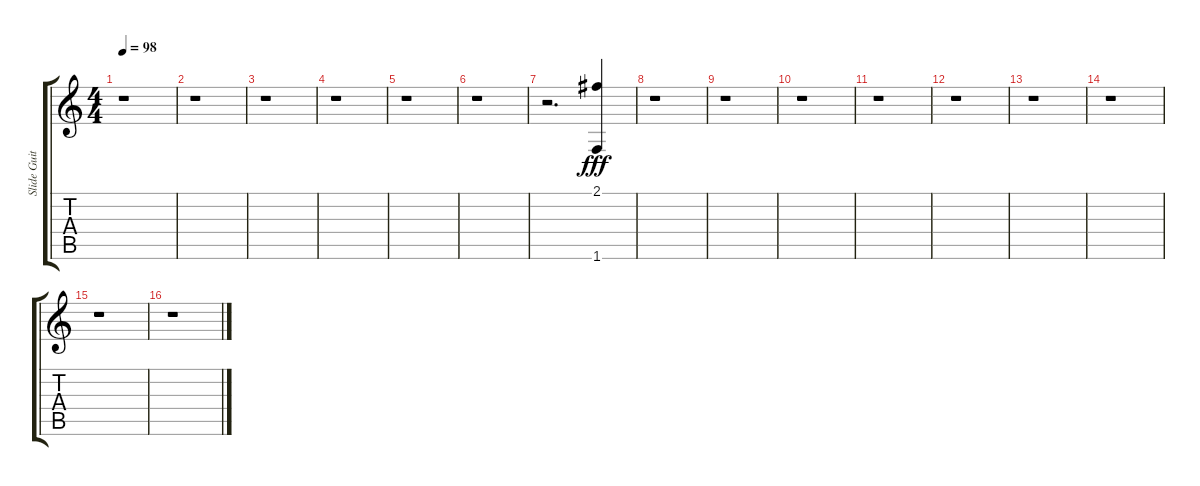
\track ("Slide Guitar (left)" "Slide Guit") {instrument overdrivenguitar}
\staff {score tabs}
\tuning (E4 B3 G3 D3 A2 E2) {hide}
\ts (4 4)
\tempo 98
\clef g2
\ks c
r.1{dy fff} |
r.1 |
r.1 |
r.1 |
r.1 |
r.1 |
r.2{d} (2.1 1.6).4 |
r.1 |
r.1 |
r.1 |
r.1 |
r.1 |
r.1 |
r.1 |
r.1 |
r.1
